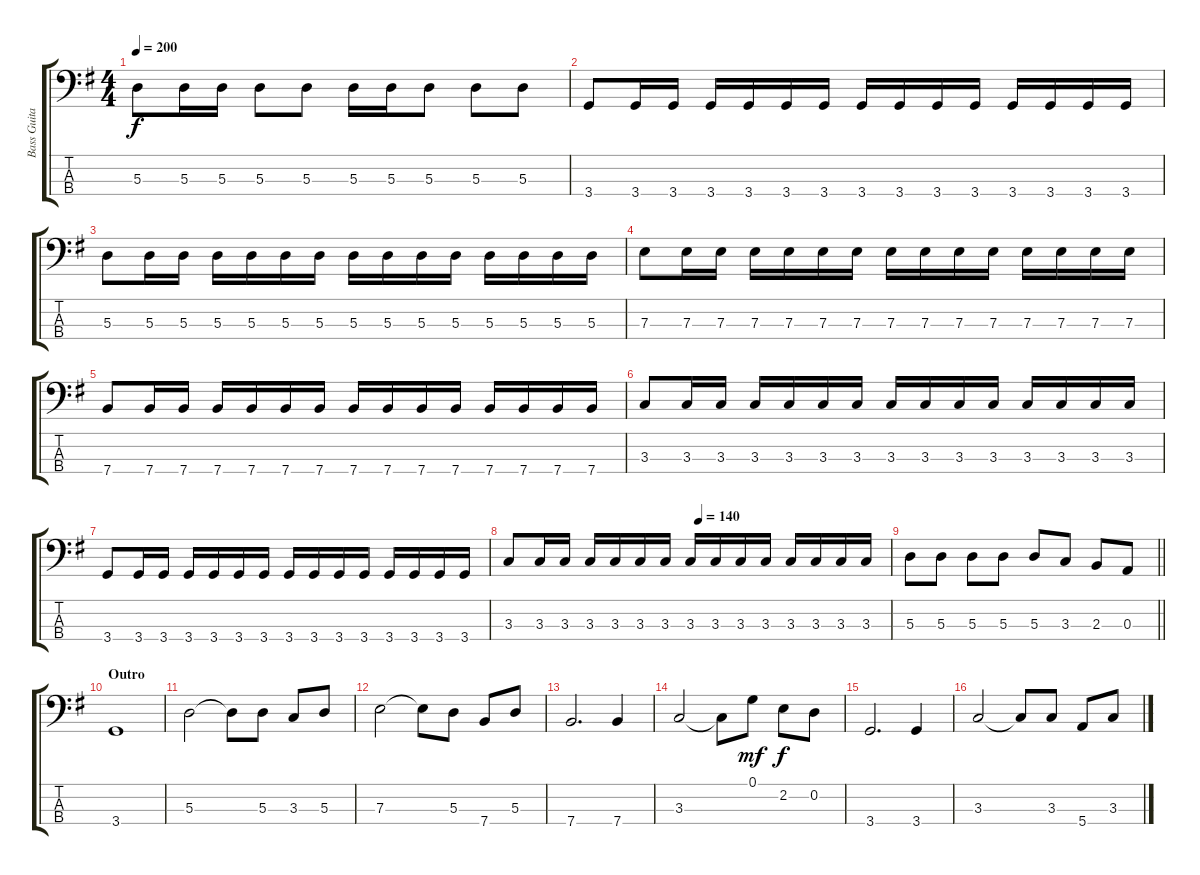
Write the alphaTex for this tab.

\track ("Bass Guitar" "Bass Guita") {instrument electricbasspick}
\staff {score tabs}
\tuning (G2 D2 A1 E1) {hide}
\ts (4 4)
\tempo 200
\clef f4
\ks g
5.3.8{dy f} 5.3.16 5.3.16 5.3.8 5.3.8 5.3.16 5.3.16 5.3.8 5.3.8 5.3.8 |
3.4.8 3.4.16 3.4.16 3.4.16 3.4.16 3.4.16 3.4.16 3.4.16 3.4.16 3.4.16 3.4.16 3.4.16 3.4.16 3.4.16 3.4.16 |
5.3.8 5.3.16 5.3.16 5.3.16 5.3.16 5.3.16 5.3.16 5.3.16 5.3.16 5.3.16 5.3.16 5.3.16 5.3.16 5.3.16 5.3.16 |
7.3.8 7.3.16 7.3.16 7.3.16 7.3.16 7.3.16 7.3.16 7.3.16 7.3.16 7.3.16 7.3.16 7.3.16 7.3.16 7.3.16 7.3.16 |
7.4.8 7.4.16 7.4.16 7.4.16 7.4.16 7.4.16 7.4.16 7.4.16 7.4.16 7.4.16 7.4.16 7.4.16 7.4.16 7.4.16 7.4.16 |
3.3.8 3.3.16 3.3.16 3.3.16 3.3.16 3.3.16 3.3.16 3.3.16 3.3.16 3.3.16 3.3.16 3.3.16 3.3.16 3.3.16 3.3.16 |
3.4.8 3.4.16 3.4.16 3.4.16 3.4.16 3.4.16 3.4.16 3.4.16 3.4.16 3.4.16 3.4.16 3.4.16 3.4.16 3.4.16 3.4.16 |
\tempo (140 0.5)
3.3.8 3.3.16 3.3.16 3.3.16 3.3.16 3.3.16 3.3.16 3.3.16 3.3.16 3.3.16 3.3.16 3.3.16 3.3.16 3.3.16 3.3.16 |
\barLineRight lightlight
5.3.8 5.3.8 5.3.8 5.3.8 5.3.8 3.3.8 2.3.8 0.3.8 |
\section ("" "Outro")
3.4.1 |
5.3.2 5.3{t}.8 5.3.8 3.3.8 5.3.8 |
7.3.2 7.3{t}.8 5.3.8 7.4.8 5.3.8 |
7.4.2{d} 7.4.4 |
3.3.2 3.3{t}.8 0.1.8{dy mf} 2.2.8{dy f} 0.2.8 |
3.4.2{d} 3.4.4 |
3.3.2 3.3{t}.8 3.3.8 5.4.8 3.3.8
